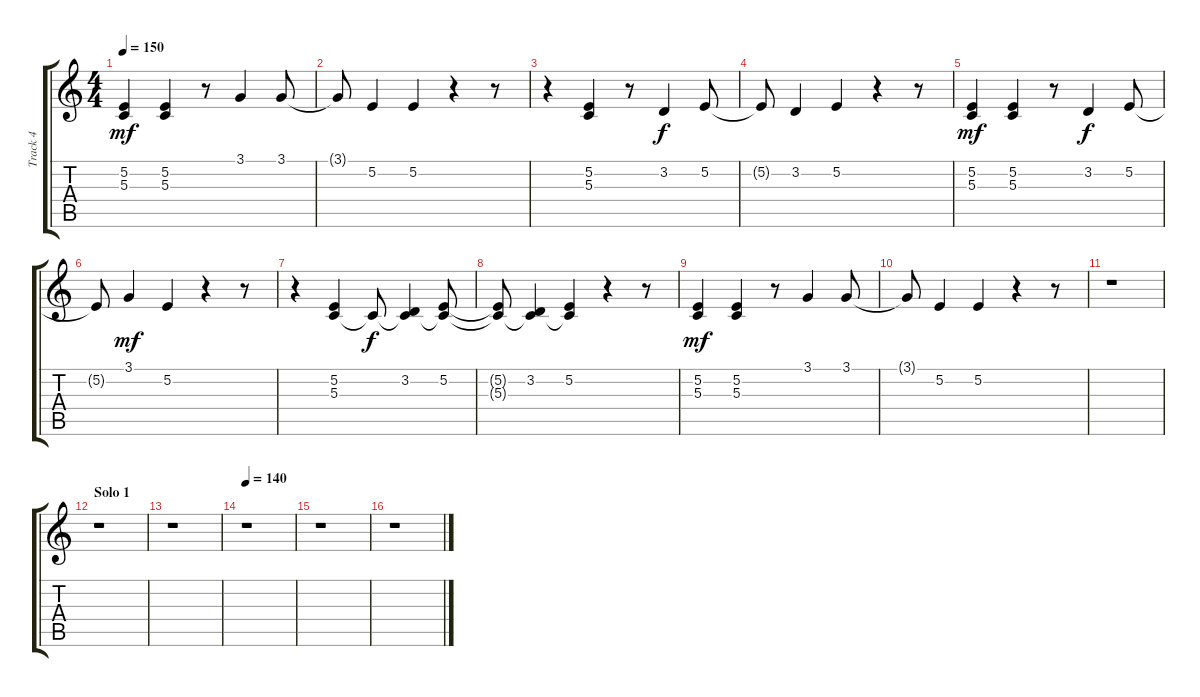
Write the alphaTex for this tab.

\track ("Track 4" "Track 4") {instrument altosax}
\staff {score tabs}
\tuning (E4 B3 G3 D3 A2 E2) {hide}
\ts (4 4)
\tempo 150
\clef g2
\ks c
(5.2 5.3).4{dy mf} (5.2 5.3).4 r.8 3.1.4 3.1.8 |
3.1{t}.8 5.2.4 5.2.4 r.4 r.8 |
r.4 (5.2 5.3).4 r.8 3.2.4{dy f} 5.2.8 |
5.2{t}.8 3.2.4 5.2.4 r.4 r.8 |
(5.2 5.3).4{dy mf} (5.2 5.3).4 r.8 3.2.4{dy f} 5.2.8 |
5.2{t}.8 3.1.4{dy mf} 5.2.4 r.4 r.8 |
r.4 (5.2 5.3).4 5.3{t}.8{dy f} (3.2 5.3{t}).4 (5.2 5.3{t}).8 |
(5.2{t} 5.3{t}).8 (3.2 5.3{t}).4 (5.2 5.3{t}).4 r.4 r.8 |
(5.2 5.3).4{dy mf} (5.2 5.3).4 r.8 3.1.4 3.1.8 |
3.1{t}.8 5.2.4 5.2.4 r.4 r.8 |
r.1 |
\section ("" "Solo 1")
r.1 |
r.1 |
\tempo 140
r.1 |
r.1 |
r.1
